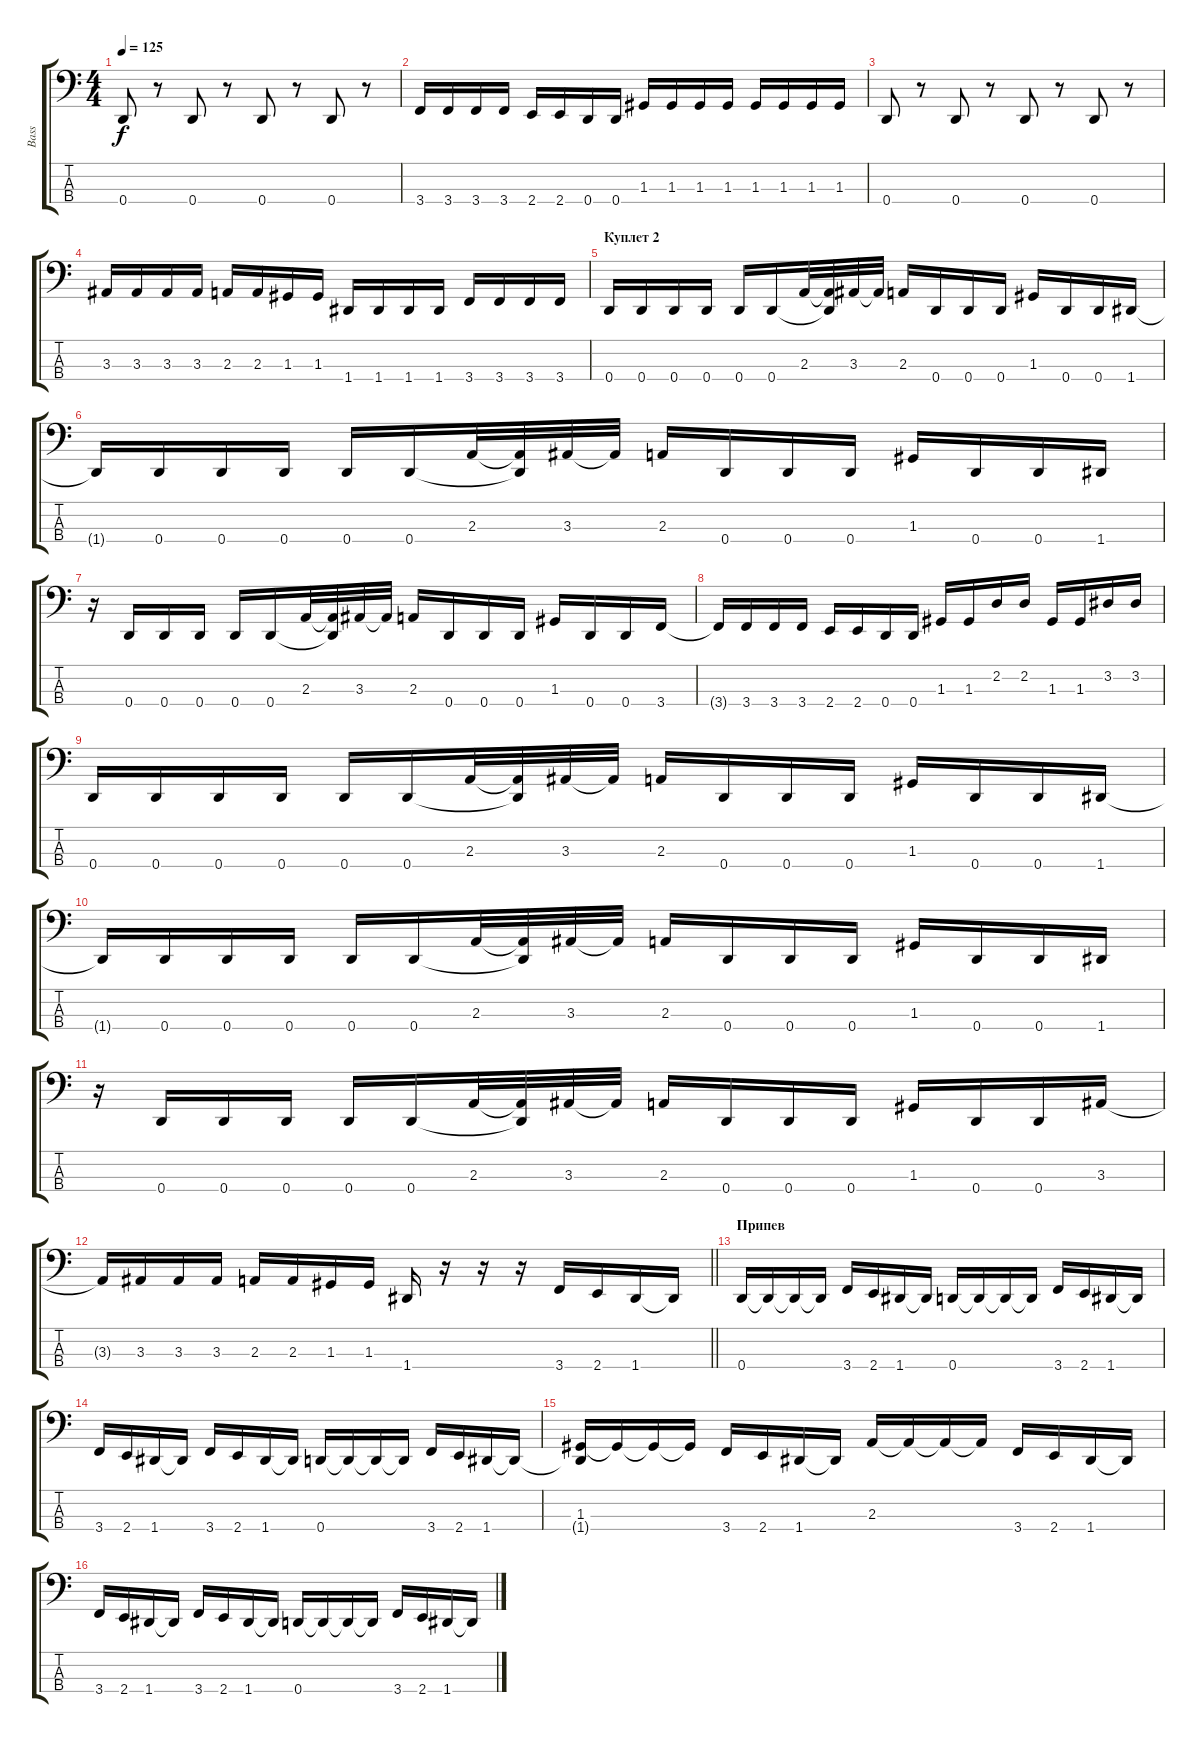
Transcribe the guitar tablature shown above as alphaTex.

\track ("Bass" "Bass") {instrument electricbasspick}
\staff {score tabs}
\tuning (F2 C2 G1 D1) {hide}
\ts (4 4)
\tempo 125
\clef f4
\ks c
0.4.8{dy f} r.8 0.4.8 r.8 0.4.8 r.8 0.4.8 r.8 |
3.4.16 3.4.16 3.4.16 3.4.16 2.4.16 2.4.16 0.4.16 0.4.16 1.3.16 1.3.16 1.3.16 1.3.16 1.3.16 1.3.16 1.3.16 1.3.16 |
0.4.8 r.8 0.4.8 r.8 0.4.8 r.8 0.4.8 r.8 |
3.3.16 3.3.16 3.3.16 3.3.16 2.3.16 2.3.16 1.3.16 1.3.16 1.4.16 1.4.16 1.4.16 1.4.16 3.4.16 3.4.16 3.4.16 3.4.16 |
\section ("" "Куплет 2")
0.4.16 0.4.16 0.4.16 0.4.16 0.4.16 0.4.16 2.3.32 (2.3{t} 0.4{t}).32 3.3.32 3.3{t}.32 2.3.16 0.4.16 0.4.16 0.4.16 1.3.16 0.4.16 0.4.16 1.4.16 |
1.4{t}.16 0.4.16 0.4.16 0.4.16 0.4.16 0.4.16 2.3.32 (2.3{t} 0.4{t}).32 3.3.32 3.3{t}.32 2.3.16 0.4.16 0.4.16 0.4.16 1.3.16 0.4.16 0.4.16 1.4.16 |
r.16 0.4.16 0.4.16 0.4.16 0.4.16 0.4.16 2.3.32 (2.3{t} 0.4{t}).32 3.3.32 3.3{t}.32 2.3.16 0.4.16 0.4.16 0.4.16 1.3.16 0.4.16 0.4.16 3.4.16 |
3.4{t}.16 3.4.16 3.4.16 3.4.16 2.4.16 2.4.16 0.4.16 0.4.16 1.3.16 1.3.16 2.2.16 2.2.16 1.3.16 1.3.16 3.2.16 3.2.16 |
0.4.16 0.4.16 0.4.16 0.4.16 0.4.16 0.4.16 2.3.32 (2.3{t} 0.4{t}).32 3.3.32 3.3{t}.32 2.3.16 0.4.16 0.4.16 0.4.16 1.3.16 0.4.16 0.4.16 1.4.16 |
1.4{t}.16 0.4.16 0.4.16 0.4.16 0.4.16 0.4.16 2.3.32 (2.3{t} 0.4{t}).32 3.3.32 3.3{t}.32 2.3.16 0.4.16 0.4.16 0.4.16 1.3.16 0.4.16 0.4.16 1.4.16 |
r.16 0.4.16 0.4.16 0.4.16 0.4.16 0.4.16 2.3.32 (2.3{t} 0.4{t}).32 3.3.32 3.3{t}.32 2.3.16 0.4.16 0.4.16 0.4.16 1.3.16 0.4.16 0.4.16 3.3.16 |
\barLineRight lightlight
3.3{t}.16 3.3.16 3.3.16 3.3.16 2.3.16 2.3.16 1.3.16 1.3.16 1.4.16 r.16 r.16 r.16 3.4.16 2.4.16 1.4.16 1.4{t}.16 |
\section ("" "Припев ")
0.4.16 0.4{t}.16 0.4{t}.16 0.4{t}.16 3.4.16 2.4.16 1.4.16 1.4{t}.16 0.4.16 0.4{t}.16 0.4{t}.16 0.4{t}.16 3.4.16 2.4.16 1.4.16 1.4{t}.16 |
3.4.16 2.4.16 1.4.16 1.4{t}.16 3.4.16 2.4.16 1.4.16 1.4{t}.16 0.4.16 0.4{t}.16 0.4{t}.16 0.4{t}.16 3.4.16 2.4.16 1.4.16 1.4{t}.16 |
(1.3 1.4{t}).16 1.3{t}.16 1.3{t}.16 1.3{t}.16 3.4.16 2.4.16 1.4.16 1.4{t}.16 2.3.16 2.3{t}.16 2.3{t}.16 2.3{t}.16 3.4.16 2.4.16 1.4.16 1.4{t}.16 |
3.4.16 2.4.16 1.4.16 1.4{t}.16 3.4.16 2.4.16 1.4.16 1.4{t}.16 0.4.16 0.4{t}.16 0.4{t}.16 0.4{t}.16 3.4.16 2.4.16 1.4.16 1.4{t}.16
